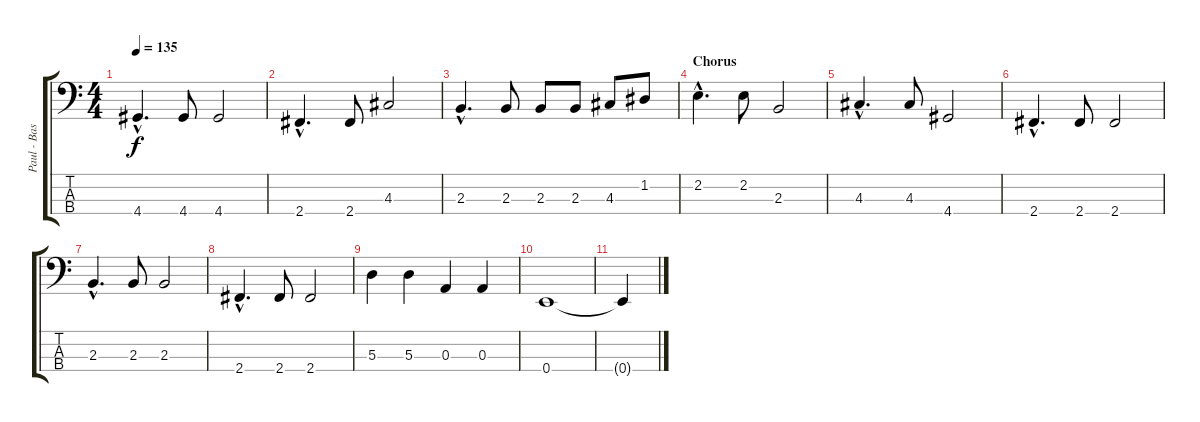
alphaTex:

\track ("Paul - Bass" "Paul - Bas") {instrument electricbasspick}
\staff {score tabs}
\tuning (G2 D2 A1 E1) {hide}
\ts (4 4)
\tempo 135
\clef f4
\ks c
4.4{hac}.4{d dy f} 4.4.8 4.4.2 |
2.4{hac}.4{d} 2.4.8 4.3.2 |
2.3{hac}.4{d} 2.3.8 2.3.8 2.3.8 4.3.8 1.2.8 |
\section ("" "Chorus")
2.2{hac}.4{d} 2.2.8 2.3.2 |
4.3{hac}.4{d} 4.3.8 4.4.2 |
2.4{hac}.4{d} 2.4.8 2.4.2 |
2.3{hac}.4{d} 2.3.8 2.3.2 |
2.4{hac}.4{d} 2.4.8 2.4.2 |
5.3.4 5.3.4 0.3.4 0.3.4 |
0.4.1 |
0.4{t}.4
